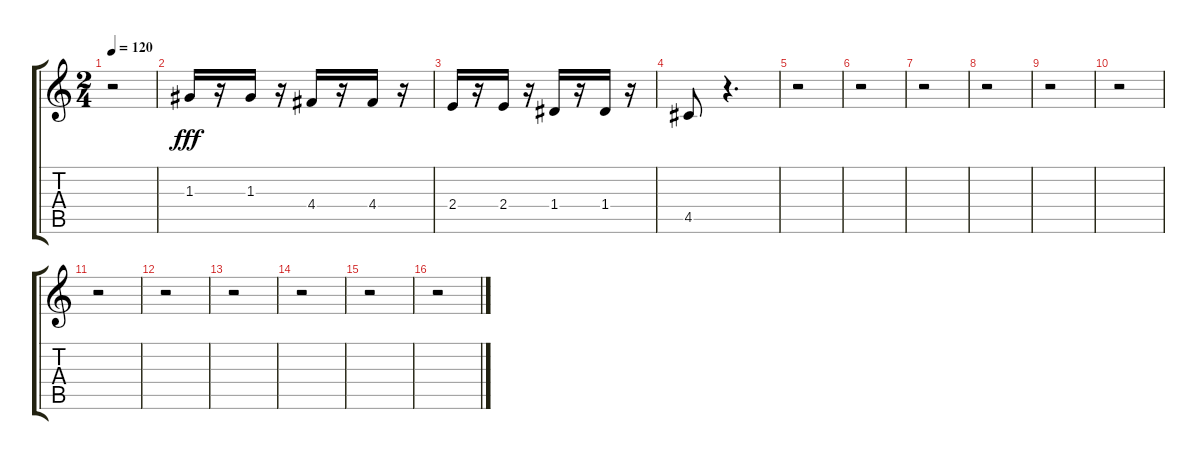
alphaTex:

\track "" {instrument electricguitarclean}
\staff {score tabs}
\tuning (E4 B3 G3 D3 A2 E2) {hide}
\ts (2 4)
\tempo 120
\clef g2
\ks c
r.2{dy fff} |
1.3.16 r.16 1.3.16 r.16 4.4.16 r.16 4.4.16 r.16 |
2.4.16 r.16 2.4.16 r.16 1.4.16 r.16 1.4.16 r.16 |
4.5.8 r.4{d} |
r.2 |
r.2 |
r.2 |
r.2 |
r.2 |
r.2 |
r.2 |
r.2 |
r.2 |
r.2 |
r.2 |
r.2
